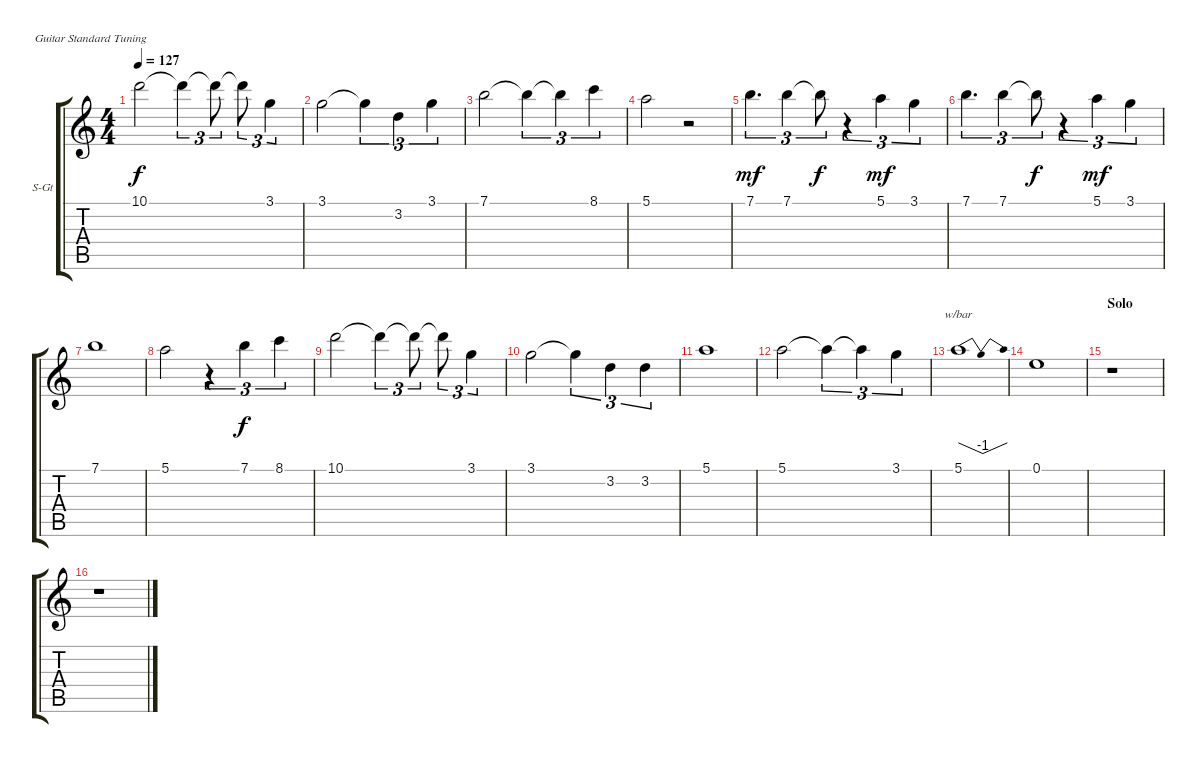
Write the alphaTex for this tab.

\bracketExtendMode groupsimilarinstruments
\firstSystemTrackNameOrientation horizontal
\otherSystemsTrackNameOrientation horizontal
\track ("Falaschi - Vocals" "S-Gt") {instrument violin}
\staff {score tabs}
\tuning (E4 B3 G3 D3 A2 E2)
\displaytranspose 12
\ts (4 4)
\tempo 127
\clef g2
\ks c
10.1.2{dy f} 10.1{t}.4{tu (3 2)} 10.1{t}.8{tu (3 2)} 10.1{t}.8{tu (3 2)} 3.1.4{tu (3 2)} |
3.1.2 3.1{t}.4{tu (3 2)} 3.2.4{tu (3 2)} 3.1.4{tu (3 2)} |
7.1.2 7.1{t}.4{tu (3 2)} 7.1{t}.4{tu (3 2)} 8.1.4{tu (3 2)} |
5.1.2 r.2 |
7.1.4{d tu (3 2) dy mf} 7.1.4{tu (3 2)} 7.1{t}.8{tu (3 2) dy f} r.4{tu (3 2)} 5.1.4{tu (3 2) dy mf} 3.1.4{tu (3 2)} |
7.1.4{d tu (3 2)} 7.1.4{tu (3 2)} 7.1{t}.8{tu (3 2) dy f} r.4{tu (3 2)} 5.1.4{tu (3 2) dy mf} 3.1.4{tu (3 2)} |
7.1.1 |
5.1.2 r.4{tu (3 2)} 7.1.4{tu (3 2) dy f} 8.1.4{tu (3 2)} |
10.1.2 10.1{t}.4{tu (3 2)} 10.1{t}.8{tu (3 2)} 10.1{t}.8{tu (3 2)} 3.1.4{tu (3 2)} |
3.1.2 3.1{t}.4{tu (3 2)} 3.2.4{tu (3 2)} 3.2.4{tu (3 2)} |
5.1.1 |
5.1.2 5.1{t}.4{tu (3 2)} 5.1{t}.4{tu (3 2)} 3.1.4{tu (3 2)} |
5.1.1{tbe (dip default 0 0 30 -4 60 0)} |
0.1.1 |
\section ("" "Solo")
r.1 |
r.1
